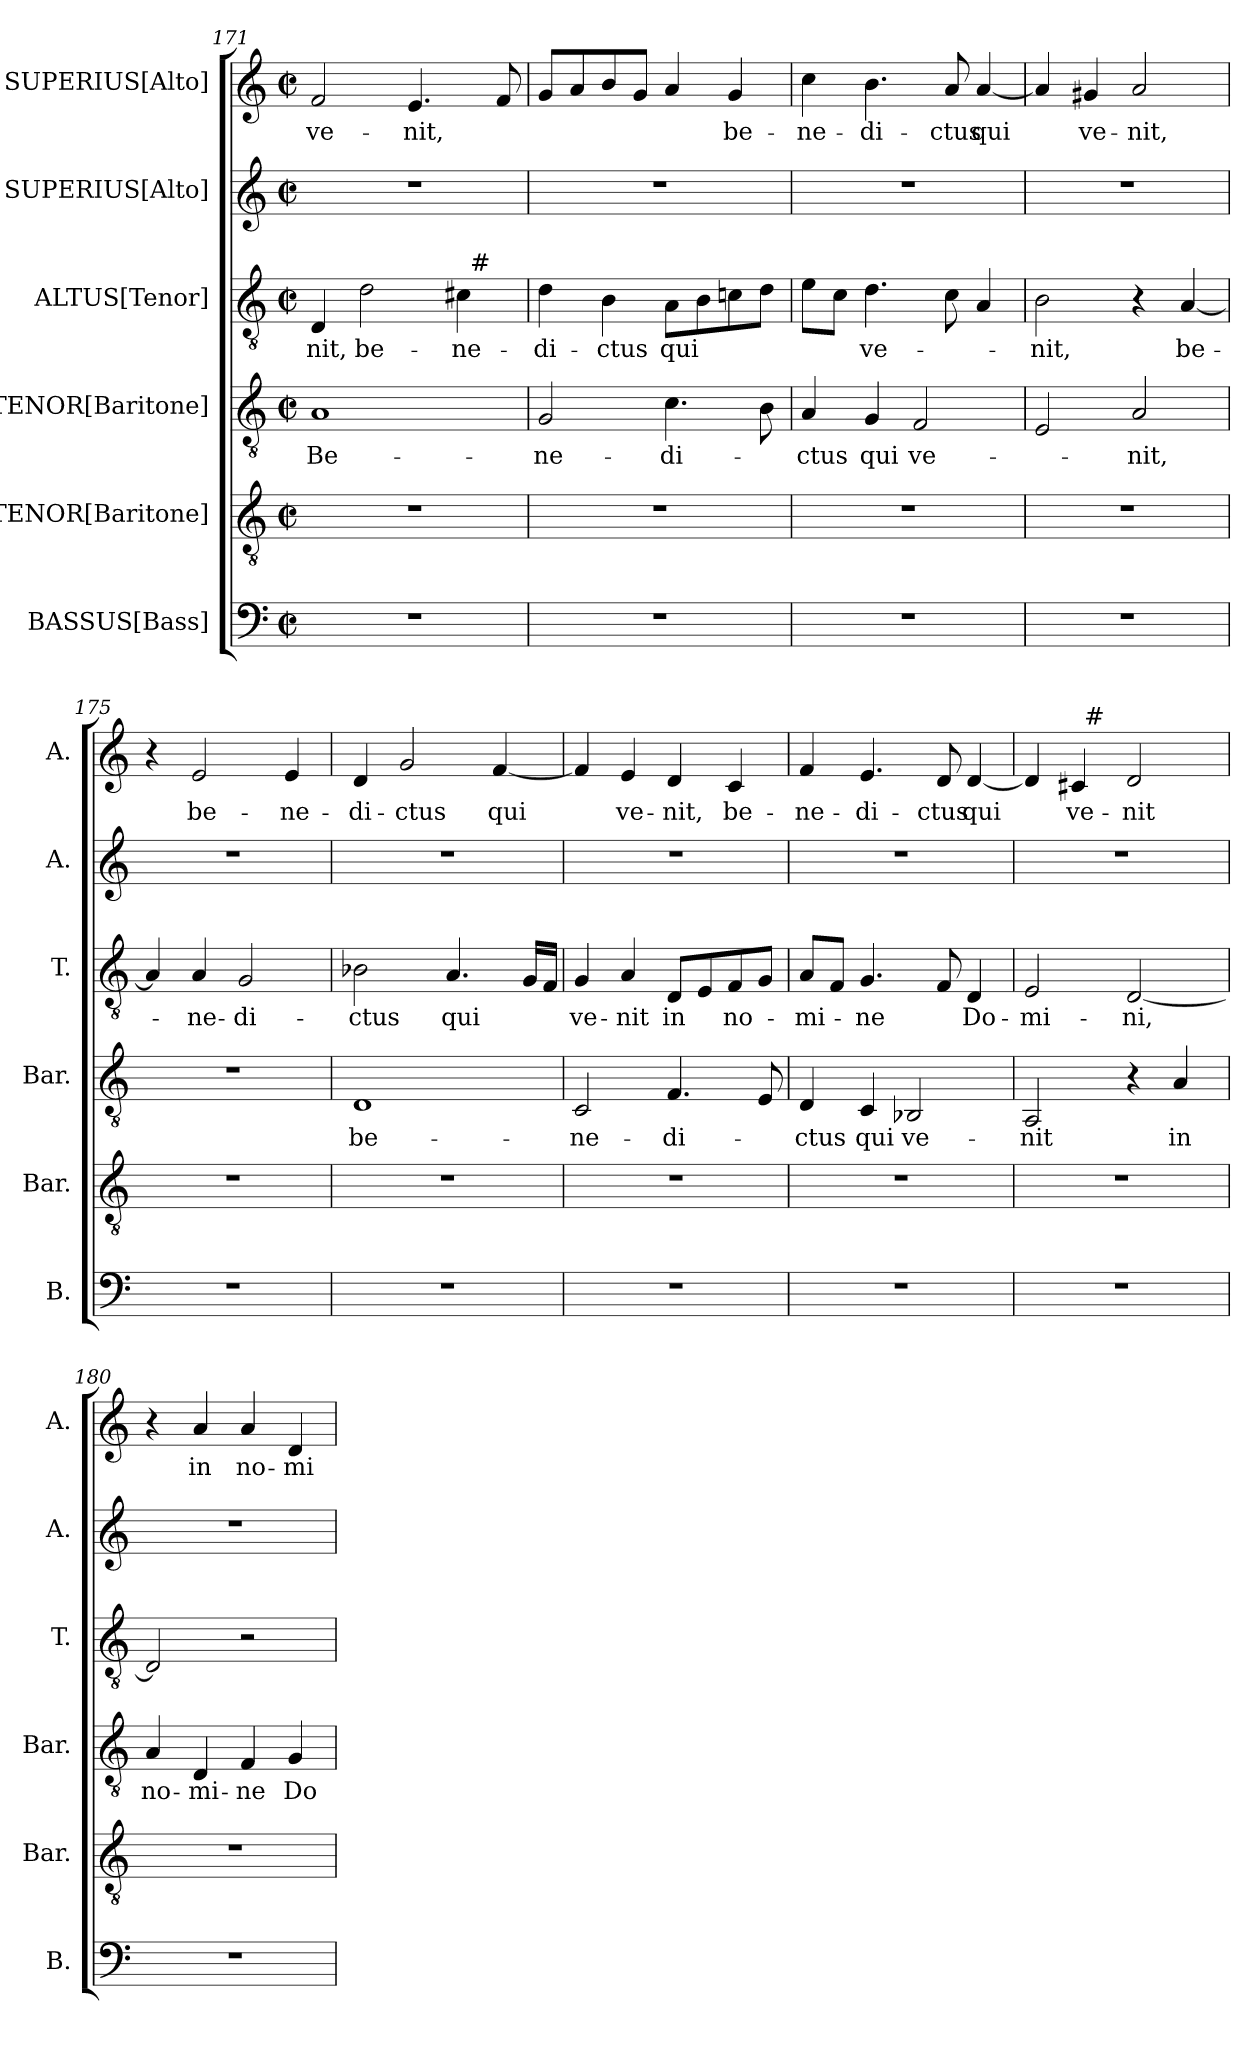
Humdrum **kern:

**kern	**kern	**kern	**text	**kern	**text	**kern	**kern	**text
*part6	*part5	*part4	*part4	*part3	*part3	*part2	*part1	*part1
*staff6	*staff5	*staff4	*staff4	*staff3	*staff3	*staff2	*staff1	*staff1
*I"BASSUS[Bass]	*I"TENOR[Baritone]	*I"TENOR[Baritone]	*	*I"ALTUS[Tenor]	*	*I"SUPERIUS[Alto]	*I"SUPERIUS[Alto]	*
*I'B.	*I'Bar.	*I'Bar.	*	*I'T.	*	*I'A.	*I'A.	*
*clefF4	*clefGv2	*clefGv2	*	*clefGv2	*	*clefG2	*clefG2	*
*	*ITrd7c12	*ITrd7c12	*	*ITrd7c12	*	*	*	*
*k[]	*k[]	*k[]	*	*k[]	*	*k[]	*k[]	*
*C:	*C:	*C:	*	*C:	*	*C:	*C:	*
*M2/2	*M2/2	*M2/2	*	*M2/2	*	*M2/2	*M2/2	*
*met(c|)	*met(c|)	*met(c|)	*	*met(c|)	*	*met(c|)	*met(c|)	*
=171	=171	=171	=171	=171	=171	=171	=171	=171
!	!	!	!LO:LY:b	!	!LO:LY:b	!	!	!LO:LY:b
*	*	*	*	*^	*	*	*	*
1r	1r	1AA	Be-	4DD/	2ryy	-nit,	1r	2f/	ve-
!	!	!	!	!	!	!LO:LY:b	!	!	!
.	.	.	.	2D\	.	be-	.	.	.
!	!	!	!	!	!	!	!	!	!LO:LY:b
.	.	.	.	.	4ryy	.	.	4.e/	-nit,
!	!	!	!	!	!	!LO:LY:b	!	!	!
.	.	.	.	4C#\	32ryy	-ne-	.	.	.
!	!	!	!	!	!LO:TX:a:t=#	!	!	!	!
.	.	.	.	.	8..ryy	.	.	.	.
.	.	.	.	.	.	.	.	8f/	.
=172	=172	=172	=172	=172	=172	=172	=172	=172	=172
!	!	!	!LO:LY:b	!	!	!LO:LY:b	!	!	!
*	*	*	*	*v	*v	*	*	*	*
1r	1r	2GG/	-ne-	4D\	-di-	1r	8g/L	.
.	.	.	.	.	.	.	8a/	.
!	!	!	!	!	!LO:LY:b	!	!	!
.	.	.	.	4BB\	-ctus	.	8b/	.
.	.	.	.	.	.	.	8g/J	.
!	!	!	!LO:LY:b	!	!LO:LY:b	!	!	!
.	.	4.C\	-di-	8AA\L	qui	.	4a/	.
.	.	.	.	8BB\	.	.	.	.
!	!	!	!	!	!	!	!	!LO:LY:b
.	.	.	.	8Cn\	.	.	4g/	be-
.	.	8BB\	.	8D\J	.	.	.	.
=173	=173	=173	=173	=173	=173	=173	=173	=173
!	!	!	!LO:LY:b	!	!	!	!	!LO:LY:b
1r	1r	4AA/	-ctus	8E\L	.	1r	4cc\	-ne-
.	.	.	.	8C\J	.	.	.	.
!	!	!	!LO:LY:b	!	!LO:LY:b	!	!	!LO:LY:b
.	.	4GG/	qui	4.D\	ve-	.	4.b\	-di-
!	!	!	!LO:LY:b	!	!	!	!	!
.	.	2FF/	ve-	.	.	.	.	.
!	!	!	!	!	!	!	!	!LO:LY:b
.	.	.	.	8C\	.	.	8a/	-ctus
!	!	!	!	!	!	!	!	!LO:LY:b
.	.	.	.	4AA/	.	.	[<4a/	qui
!!LO:LB:g=z
=174	=174	=174	=174	=174	=174	=174	=174	=174
!	!	!	!	!	!LO:LY:b	!	!	!
1r	1r	2EE/	.	2BB\	-nit,	1r	4a/]	.
!	!	!	!	!	!	!	!	!LO:LY:b
.	.	.	.	.	.	.	4g#X/	ve-
!	!	!	!LO:LY:b	!	!	!	!	!LO:LY:b
.	.	2AA/	-nit,	4r	.	.	2a/	-nit,
!	!	!	!	!	!LO:LY:b	!	!	!
.	.	.	.	[<4AA/	be-	.	.	.
=175	=175	=175	=175	=175	=175	=175	=175	=175
1r	1r	1r	.	4AA/]	.	1r	4r	.
!	!	!	!	!	!LO:LY:b	!	!	!LO:LY:b
.	.	.	.	4AA/	-ne-	.	2e/	be-
!	!	!	!	!	!LO:LY:b	!	!	!
.	.	.	.	2GG/	-di-	.	.	.
!	!	!	!	!	!	!	!	!LO:LY:b
.	.	.	.	.	.	.	4e/	-ne-
=176	=176	=176	=176	=176	=176	=176	=176	=176
!	!	!	!LO:LY:b	!	!LO:LY:b	!	!	!LO:LY:b
1r	1r	1DD	be-	2BB-X\	-ctus	1r	4d/	-di-
!	!	!	!	!	!	!	!	!LO:LY:b
.	.	.	.	.	.	.	2g/	-ctus
!	!	!	!	!	!LO:LY:b	!	!	!
.	.	.	.	4.AA/	qui	.	.	.
!	!	!	!	!	!	!	!	!LO:LY:b
.	.	.	.	.	.	.	[<4f/	qui
.	.	.	.	16GG/LL	.	.	.	.
.	.	.	.	16FF/JJ	.	.	.	.
=177	=177	=177	=177	=177	=177	=177	=177	=177
!	!	!	!LO:LY:b	!	!LO:LY:b	!	!	!
1r	1r	2CC/	-ne-	4GG/	ve-	1r	4f/]	.
!	!	!	!	!	!LO:LY:b	!	!	!LO:LY:b
.	.	.	.	4AA/	-nit	.	4e/	ve-
!	!	!	!LO:LY:b	!	!LO:LY:b	!	!	!LO:LY:b
.	.	4.FF/	-di-	8DD/L	in	.	4d/	-nit,
.	.	.	.	8EE/	.	.	.	.
!	!	!	!	!	!LO:LY:b	!	!	!LO:LY:b
.	.	.	.	8FF/	no-	.	4c/	be-
.	.	8EE/	.	8GG/J	.	.	.	.
=178	=178	=178	=178	=178	=178	=178	=178	=178
!	!	!	!LO:LY:b	!	!LO:LY:b	!	!	!LO:LY:b
1r	1r	4DD/	-ctus	8AA/L	-mi-	1r	4f/	-ne-
.	.	.	.	8FF/J	.	.	.	.
!	!	!	!LO:LY:b	!	!LO:LY:b	!	!	!LO:LY:b
.	.	4CC/	qui	4.GG/	-ne	.	4.e/	-di-
!	!	!	!LO:LY:b	!	!	!	!	!
.	.	2BBB-X/	ve-	.	.	.	.	.
!	!	!	!	!	!	!	!	!LO:LY:b
.	.	.	.	8FF/	.	.	8d/	-ctus
!	!	!	!	!	!LO:LY:b	!	!	!LO:LY:b
.	.	.	.	4DD/	Do-	.	[<4d/	qui
=179	=179	=179	=179	=179	=179	=179	=179	=179
!	!	!	!LO:LY:b	!	!LO:LY:b	!	!	!
*	*	*	*	*	*	*	*^	*
1r	1r	2AAA/	-nit	2EE/	-mi-	1r	4d/]	4ryy	.
!	!	!	!	!	!	!	!	!	!LO:LY:b
.	.	.	.	.	.	.	4c#/	32ryy	ve-
!	!	!	!	!	!	!	!	!LO:TX:a:t=#	!
.	.	.	.	.	.	.	.	2ryy	.
!	!	!	!	!	!LO:LY:b	!	!	!	!LO:LY:b
.	.	4r	.	[<2DD/	-ni,	.	2d/	.	-nit
!	!	!	!LO:LY:b	!	!	!	!	!	!
.	.	4AA/	in	.	.	.	.	.	.
.	.	.	.	.	.	.	.	8..ryy	.
=180	=180	=180	=180	=180	=180	=180	=180	=180	=180
!	!	!	!LO:LY:b	!	!	!	!	!	!
*	*	*	*	*	*	*	*v	*v	*
1r	1r	4AA/	no-	2DD/]	.	1r	4r	.
!	!	!	!LO:LY:b	!	!	!	!	!LO:LY:b
.	.	4DD/	-mi-	.	.	.	4a/	in
!	!	!	!LO:LY:b	!	!	!	!	!LO:LY:b
.	.	4FF/	-ne	2r	.	.	4a/	no-
!	!	!	!LO:LY:b	!	!	!	!	!LO:LY:b
.	.	4GG/	Do-	.	.	.	4d/	-mi-
=	=	=	=	=	=	=	=	=
*-	*-	*-	*-	*-	*-	*-	*-	*-
